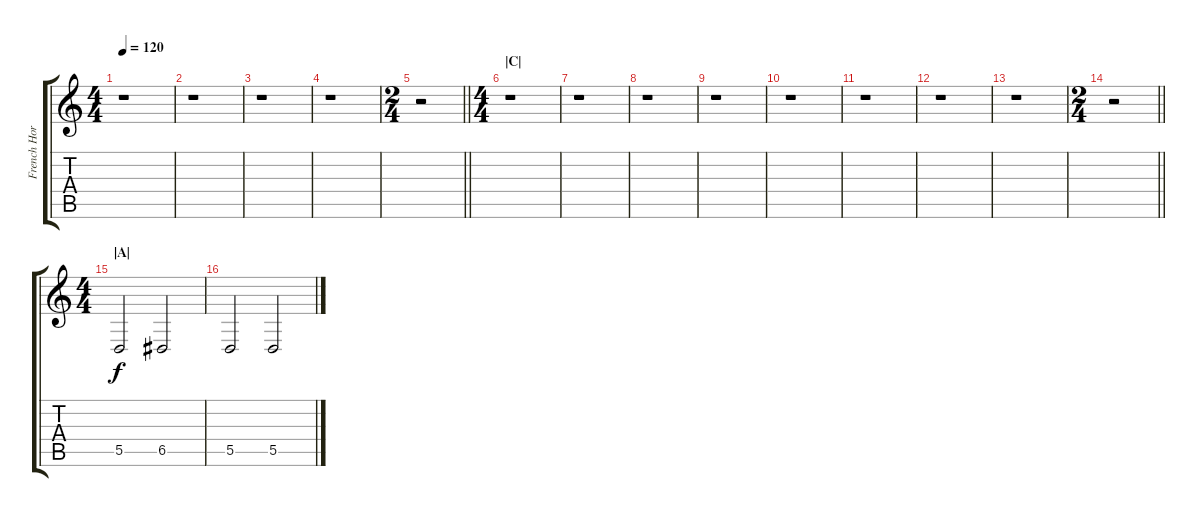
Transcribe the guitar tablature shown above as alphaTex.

\track ("French Horn" "French Hor") {instrument frenchhorn}
\staff {score tabs}
\tuning (E4 B3 G3 D3 A2 E2) {hide}
\ts (4 4)
\tempo 120
\clef g2
\ks c
r.1{dy f} |
r.1 |
r.1 |
r.1 |
\ts (2 4)
\barLineRight lightlight
r.2 |
\ts (4 4)
\section ("" "|C|")
r.1 |
r.1 |
r.1 |
r.1 |
r.1 |
r.1 |
r.1 |
r.1 |
\ts (2 4)
\barLineRight lightlight
r.2 |
\ts (4 4)
\section ("" "|A|")
5.5.2 6.5.2 |
5.5.2 5.5.2
